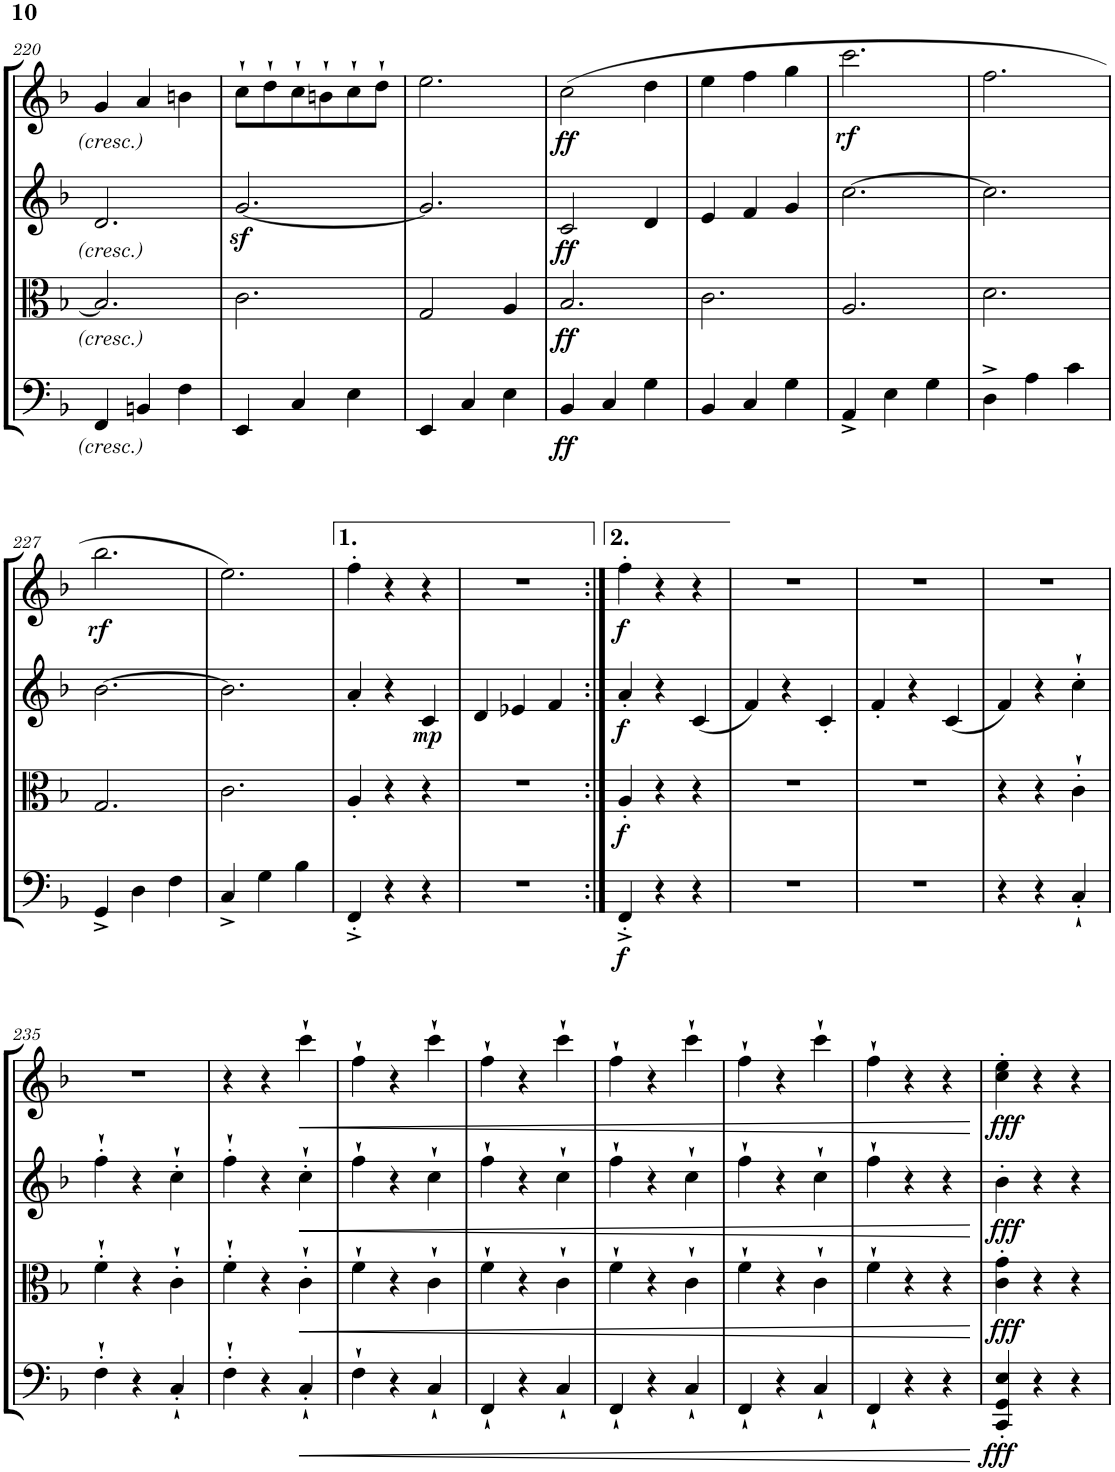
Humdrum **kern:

**kern	**dynam	**kern	**dynam	**kern	**dynam	**kern	**dynam
*part4	*part4	*part3	*part3	*part2	*part2	*part1	*part1
*staff4	*staff4	*staff3	*staff3	*staff2	*staff2	*staff1	*staff1
*I"Violoncello	*	*I"Viola	*	*I"Violin II	*	*I"Violin I	*
*I'Vc	*	*I'Vla	*	*I'Vln	*	*I'Vln	*
!!LO:PB:g=z
*clefF4	*	*clefC3	*	*clefG2	*	*clefG2	*
*k[b-]	*	*k[b-]	*	*k[b-]	*	*k[b-]	*
*M3/4	*	*M3/4	*	*M3/4	*	*M3/4	*
=220	=220	=220	=220	=220	=220	=220	=220
4FF/	.	2.B/]	.	2.d/	.	4g/	.
4BBn/	.	.	.	.	.	4a/	.
4F\	.	.	.	.	.	4bn\	.
=221	=221	=221	=221	=221	=221	=221	=221
4EE/	.	2.c\	.	[2.gz</	.	8cc`\L	.
.	.	.	.	.	.	8dd`\	.
4C/	.	.	.	.	.	8cc`\	.
.	.	.	.	.	.	8bn`\	.
4E\	.	.	.	.	.	8cc`\	.
.	.	.	.	.	.	8dd`\J	.
=222	=222	=222	=222	=222	=222	=222	=222
4EE/	.	2G/	.	2.g/]	.	2.ee\	.
4C/	.	.	.	.	.	.	.
4E\	.	4A/	.	.	.	.	.
=223	=223	=223	=223	=223	=223	=223	=223
!	!LO:DY:b	!	!LO:DY:b	!	!LO:DY:b	!	!LO:DY:b
4BB-/	ff	2.B-/	ff	2c/	ff	(2cc\	ff
4C/	.	.	.	.	.	.	.
4G\	.	.	.	4d/	.	4dd\	.
=224	=224	=224	=224	=224	=224	=224	=224
4BB-/	.	2.c\	.	4e/	.	4ee\	.
4C/	.	.	.	4f/	.	4ff\	.
4G\	.	.	.	4g/	.	4gg\	.
=225	=225	=225	=225	=225	=225	=225	=225
!	!	!	!	!	!	!	!LO:DY:b
4AA^/	.	2.A/	.	[2.cc\	.	2.ccc\	rf
4E\	.	.	.	.	.	.	.
4G\	.	.	.	.	.	.	.
=226	=226	=226	=226	=226	=226	=226	=226
4D^\	.	2.d\	.	2.cc\]	.	2.ff\	.
4A\	.	.	.	.	.	.	.
4c\	.	.	.	.	.	.	.
!!LO:LB:g=z
=227	=227	=227	=227	=227	=227	=227	=227
!	!	!	!	!	!	!	!LO:DY:b
4GG^/	.	2.G/	.	[2.b-\	.	2.bb-\	rf
4D\	.	.	.	.	.	.	.
4F\	.	.	.	.	.	.	.
=228	=228	=228	=228	=228	=228	=228	=228
4C^/	.	2.c\	.	2.b-\]	.	2.ee\)	.
4G\	.	.	.	.	.	.	.
4B-\	.	.	.	.	.	.	.
=229	=229	=229	=229	=229	=229	=229	=229
4FF'^/	.	4A'/	.	4a'/	.	4ff'\	.
4r	.	4r	.	4r	.	4r	.
!	!	!	!	!	!LO:DY:b	!	!
4r	.	4r	.	4c/	mp	4r	.
=230	=230	=230	=230	=230	=230	=230	=230
2.r	.	2.r	.	4d/	.	2.r	.
.	.	.	.	4e-X/	.	.	.
.	.	.	.	4f/	.	.	.
=231:|!	=231:|!	=231:|!	=231:|!	=231:|!	=231:|!	=231:|!	=231:|!
!	!LO:DY:b	!	!LO:DY:b	!	!LO:DY:b	!	!LO:DY:b
4FF'^/	f	4A'/	f	4a'/	f	4ff'\	f
4r	.	4r	.	4r	.	4r	.
4r	.	4r	.	(4c/	.	4r	.
=232	=232	=232	=232	=232	=232	=232	=232
2.r	.	2.r	.	4f/)	.	2.r	.
.	.	.	.	4r	.	.	.
.	.	.	.	4c'/	.	.	.
=233	=233	=233	=233	=233	=233	=233	=233
2.r	.	2.r	.	4f'/	.	2.r	.
.	.	.	.	4r	.	.	.
.	.	.	.	(4c/	.	.	.
=234	=234	=234	=234	=234	=234	=234	=234
4r	.	4r	.	4f/)	.	2.r	.
4r	.	4r	.	4r	.	.	.
4C'`/	.	4c'`\	.	4cc'`\	.	.	.
!!LO:LB:g=z
=235	=235	=235	=235	=235	=235	=235	=235
4F'`\	.	4f'`\	.	4ff'`\	.	2.r	.
4r	.	4r	.	4r	.	.	.
4C'`/	.	4c'`\	.	4cc'`\	.	.	.
=236	=236	=236	=236	=236	=236	=236	=236
4F'`\	.	4f'`\	.	4ff'`\	.	4r	.
4r	.	4r	.	4r	.	4r	.
!	!LO:HP:b	!	!LO:HP:b	!	!LO:HP:b	!	!LO:HP:b
4C'`/	<	4c'`\	<	4cc'`\	<	4ccc`\	<
=237	=237	=237	=237	=237	=237	=237	=237
4F`\	.	4f`\	.	4ff`\	.	4ff`\	.
4r	.	4r	.	4r	.	4r	.
4C`/	.	4c`\	.	4cc`\	.	4ccc`\	.
=238	=238	=238	=238	=238	=238	=238	=238
4FF`/	.	4f`\	.	4ff`\	.	4ff`\	.
4r	.	4r	.	4r	.	4r	.
4C`/	.	4c`\	.	4cc`\	.	4ccc`\	.
=239	=239	=239	=239	=239	=239	=239	=239
4FF`/	.	4f`\	.	4ff`\	.	4ff`\	.
4r	.	4r	.	4r	.	4r	.
4C`/	.	4c`\	.	4cc`\	.	4ccc`\	.
=240	=240	=240	=240	=240	=240	=240	=240
4FF`/	.	4f`\	.	4ff`\	.	4ff`\	.
4r	.	4r	.	4r	.	4r	.
4C`/	.	4c`\	.	4cc`\	.	4ccc`\	.
=241	=241	=241	=241	=241	=241	=241	=241
4FF`/	.	4f`\	.	4ff`\	.	4ff`\	.
4r	.	4r	.	4r	.	4r	.
4r	.	4r	.	4r	.	4r	.
.	[	.	[	.	[	.	[
=242	=242	=242	=242	=242	=242	=242	=242
!	!LO:DY:b	!	!LO:DY:b	!	!LO:DY:b	!	!LO:DY:b
4CC/' 4GG/' 4E/'	fff	4c\' 4g\'	fff	4b-'\	fff	4cc\' 4ee\'	fff
4r	.	4r	.	4r	.	4r	.
4r	.	4r	.	4r	.	4r	.
=	=	=	=	=	=	=	=
*-	*-	*-	*-	*-	*-	*-	*-
